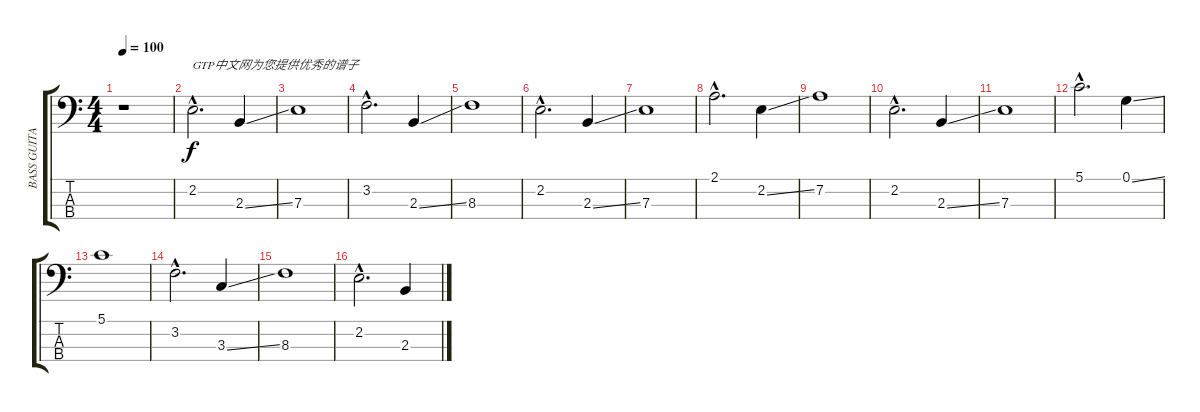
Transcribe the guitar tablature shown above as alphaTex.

\track ("BASS GUITAR" "BASS GUITA") {instrument electricbasspick}
\staff {score tabs}
\tuning (G2 D2 A1 E1) {hide}
\ts (4 4)
\tempo 100
\clef f4
\ks c
r.1{dy f} |
2.2{hac}.2{d txt "GTP中文网为您提供优秀的谱子"} 2.3{ss}.4 |
7.3.1 |
3.2{hac}.2{d} 2.3{ss}.4 |
8.3.1 |
2.2{hac}.2{d} 2.3{ss}.4 |
7.3.1 |
2.1{hac}.2{d} 2.2{ss}.4 |
7.2.1 |
2.2{hac}.2{d} 2.3{ss}.4 |
7.3.1 |
5.1{hac}.2{d} 0.1{ss}.4 |
5.1.1 |
3.2{hac}.2{d} 3.3{ss}.4 |
8.3.1 |
2.2{hac}.2{d} 2.3{ss}.4
